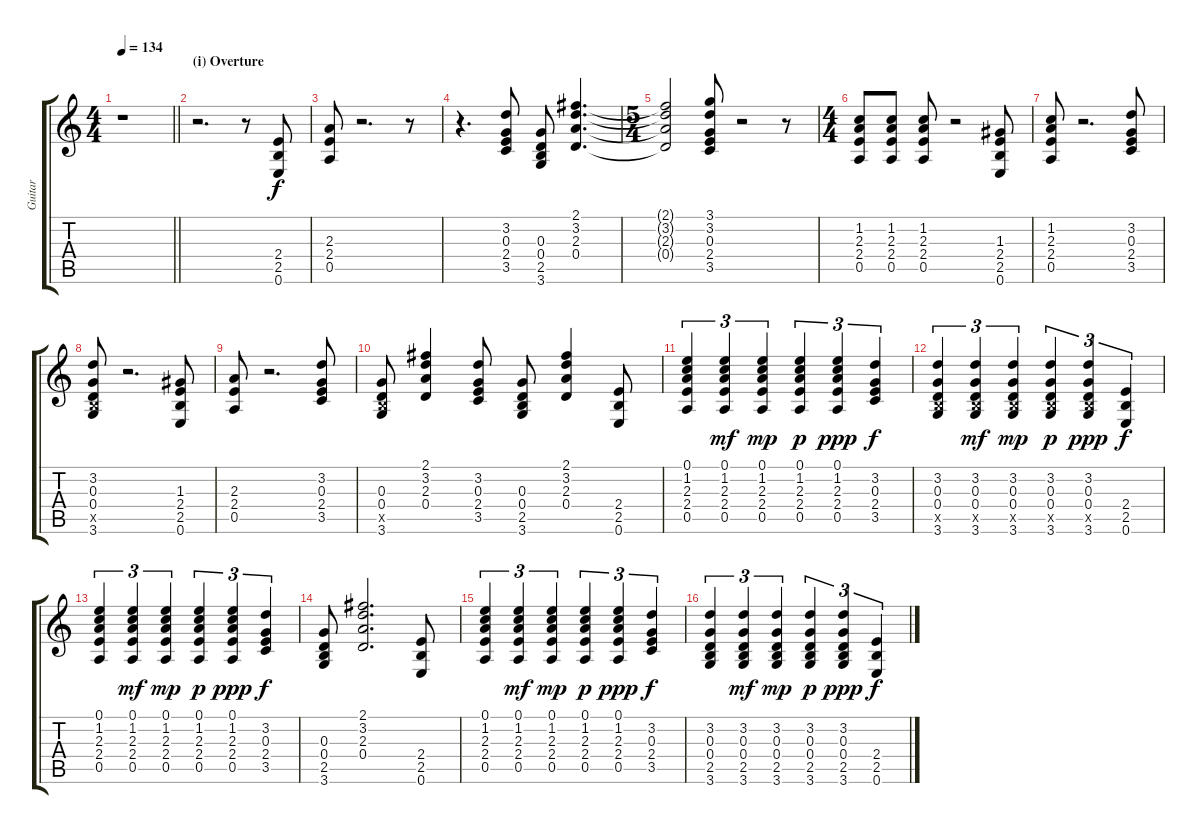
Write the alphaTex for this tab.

\track ("Guitar" "Guitar") {instrument distortionguitar}
\staff {score tabs}
\tuning (E4 B3 G3 D3 A2 E2) {hide}
\ts (4 4)
\tempo 134
\clef g2
\barLineRight lightlight
\ks c
r.1{dy f instrument distortionguitar} |
\section ("" "(i) Overture")
r.2{d} r.8 (2.4 2.5 0.6).8 |
(2.3 2.4 0.5).8 r.2{d} r.8 |
r.4{d} (3.2 0.3 2.4 3.5).8 (0.3 0.4 2.5 3.6).8 (2.1 3.2 2.3 0.4).4{d} |
\ts (5 4)
(2.1{t} 3.2{t} 2.3{t} 0.4{t}).2 (3.1 3.2 0.3 2.4 3.5).8 r.2 r.8 |
\ts (4 4)
(1.2 2.3 2.4 0.5).8 (1.2 2.3 2.4 0.5).8 (1.2 2.3 2.4 0.5).8 r.2 (1.3 2.4 2.5 0.6).8 |
(1.2 2.3 2.4 0.5).8 r.2{d} (3.2 0.3 2.4 3.5).8 |
(3.2 0.3 0.4 2.5{x} 3.6).8 r.2{d} (1.3 2.4 2.5 0.6).8 |
(2.3 2.4 0.5).8 r.2{d} (3.2 0.3 2.4 3.5).8 |
(0.3 0.4 2.5{x} 3.6).8 (2.1 3.2 2.3 0.4).4 (3.2 0.3 2.4 3.5).8 (0.3 0.4 2.5 3.6).8 (2.1 3.2 2.3 0.4).4 (2.4 2.5 0.6).8 |
(0.1 1.2 2.3 2.4 0.5).4{tu (3 2)} (0.1 1.2 2.3 2.4 0.5).4{tu (3 2) dy mf} (0.1 1.2 2.3 2.4 0.5).4{tu (3 2) dy mp} (0.1 1.2 2.3 2.4 0.5).4{tu (3 2) dy p} (0.1 1.2 2.3 2.4 0.5).4{tu (3 2) dy ppp} (3.2 0.3 2.4 3.5).4{tu (3 2) dy f} |
(3.2 0.3 0.4 2.5{x} 3.6).4{tu (3 2)} (3.2 0.3 0.4 2.5{x} 3.6).4{tu (3 2) dy mf} (3.2 0.3 0.4 2.5{x} 3.6).4{tu (3 2) dy mp} (3.2 0.3 0.4 2.5{x} 3.6).4{tu (3 2) dy p} (3.2 0.3 0.4 2.5{x} 3.6).4{tu (3 2) dy ppp} (2.4 2.5 0.6).4{tu (3 2) dy f} |
(0.1 1.2 2.3 2.4 0.5).4{tu (3 2)} (0.1 1.2 2.3 2.4 0.5).4{tu (3 2) dy mf} (0.1 1.2 2.3 2.4 0.5).4{tu (3 2) dy mp} (0.1 1.2 2.3 2.4 0.5).4{tu (3 2) dy p} (0.1 1.2 2.3 2.4 0.5).4{tu (3 2) dy ppp} (3.2 0.3 2.4 3.5).4{tu (3 2) dy f} |
(0.3 0.4 2.5 3.6).8 (2.1 3.2 2.3 0.4).2{d} (2.4 2.5 0.6).8 |
(0.1 1.2 2.3 2.4 0.5).4{tu (3 2)} (0.1 1.2 2.3 2.4 0.5).4{tu (3 2) dy mf} (0.1 1.2 2.3 2.4 0.5).4{tu (3 2) dy mp} (0.1 1.2 2.3 2.4 0.5).4{tu (3 2) dy p} (0.1 1.2 2.3 2.4 0.5).4{tu (3 2) dy ppp} (3.2 0.3 2.4 3.5).4{tu (3 2) dy f} |
(3.2 0.3 0.4 2.5 3.6).4{tu (3 2)} (3.2 0.3 0.4 2.5 3.6).4{tu (3 2) dy mf} (3.2 0.3 0.4 2.5 3.6).4{tu (3 2) dy mp} (3.2 0.3 0.4 2.5 3.6).4{tu (3 2) dy p} (3.2 0.3 0.4 2.5 3.6).4{tu (3 2) dy ppp} (2.4 2.5 0.6).4{tu (3 2) dy f}
